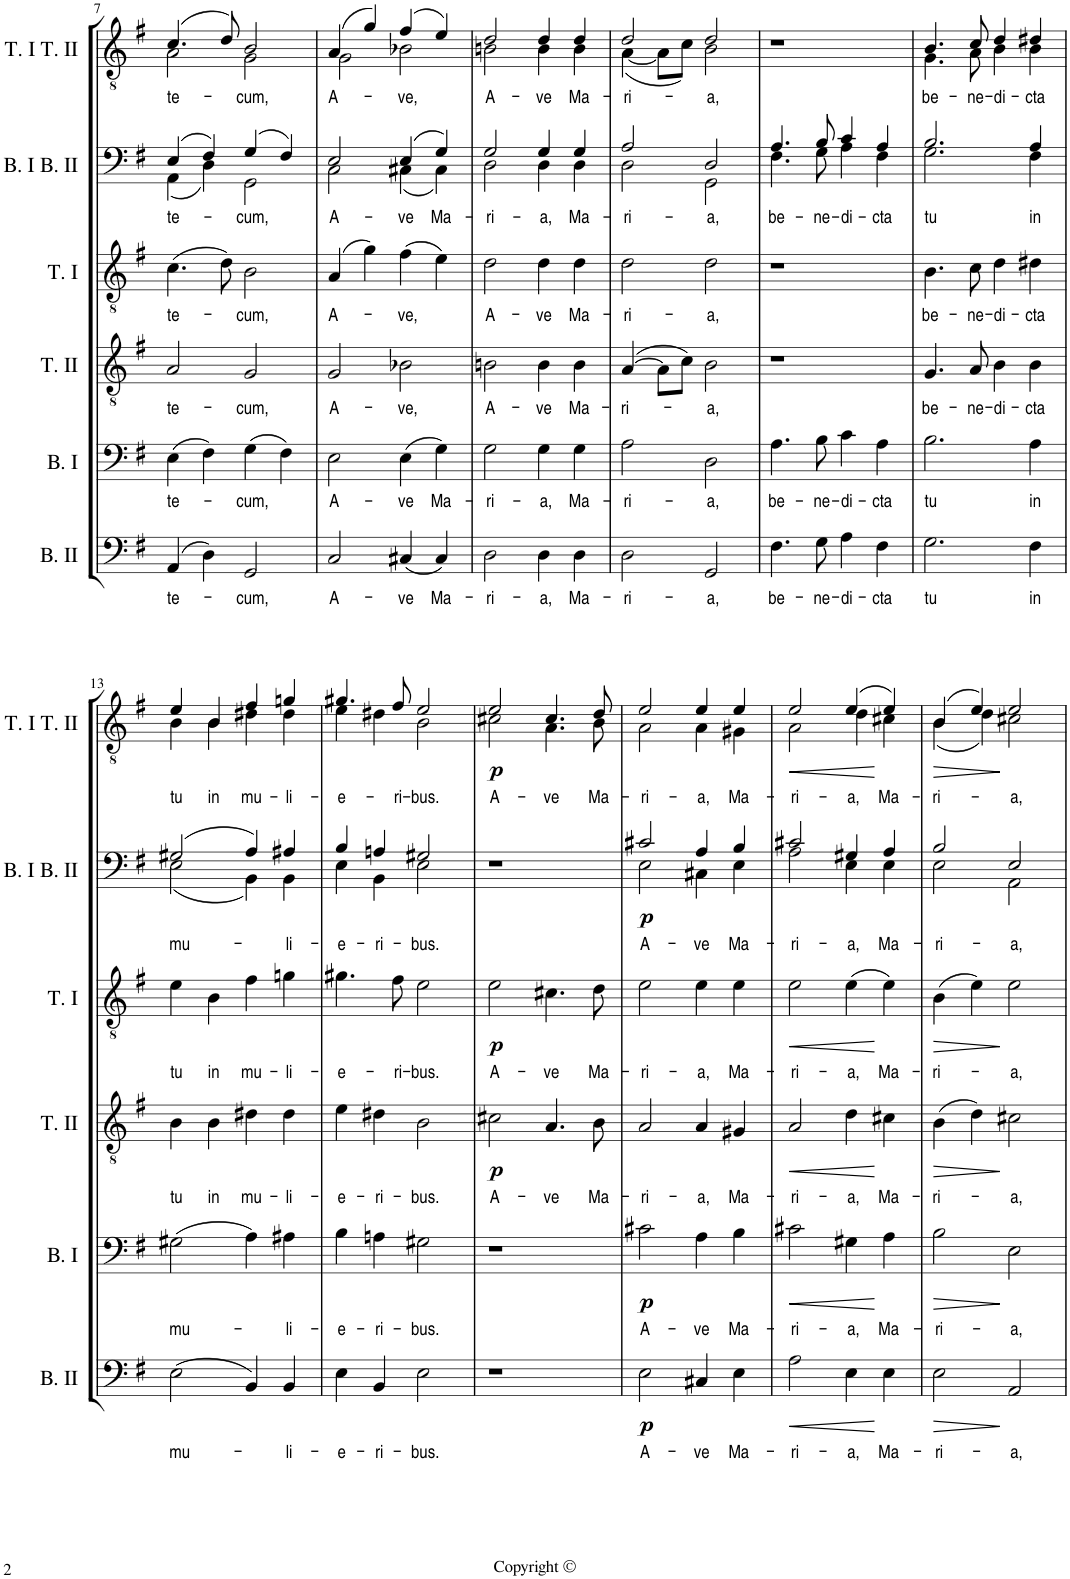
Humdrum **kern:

**kern	**text	**dynam	**kern	**text	**dynam	**kern	**text	**dynam	**kern	**text	**dynam	**kern	**text	**dynam	**kern	**text	**dynam
*part6	*part6	*part6	*part5	*part5	*part5	*part4	*part4	*part4	*part3	*part3	*part3	*part2	*part2	*part2	*part1	*part1	*part1
*staff6	*staff6	*staff6	*staff5	*staff5	*staff5	*staff4	*staff4	*staff4	*staff3	*staff3	*staff3	*staff2	*staff2	*staff2	*staff1	*staff1	*staff1
*I"Bass II	*	*	*I"Bass I	*	*	*I"Tenor II	*	*	*I"Tenor I	*	*	*I"Bass I Bass II	*	*	*I"Tenor I Tenor II	*	*
*I'B. II	*	*	*I'B. I	*	*	*I'T. II	*	*	*I'T. I	*	*	*I'B. I B. II	*	*	*I'T. I T. II	*	*
!!LO:PB:g=z
*clefF4	*	*	*clefF4	*	*	*clefGv2	*	*	*clefGv2	*	*	*clefF4	*	*	*clefGv2	*	*
*	*	*	*	*	*	*Trd7c12	*	*	*Trd7c12	*	*	*	*	*	*Trd7c12	*	*
*k[f#]	*	*	*k[f#]	*	*	*k[f#]	*	*	*k[f#]	*	*	*k[f#]	*	*	*k[f#]	*	*
*G:	*	*	*G:	*	*	*G:	*	*	*G:	*	*	*G:	*	*	*G:	*	*
*M4/4	*	*	*M4/4	*	*	*M4/4	*	*	*M4/4	*	*	*M4/4	*	*	*M4/4	*	*
*met(c)	*	*	*met(c)	*	*	*met(c)	*	*	*met(c)	*	*	*met(c)	*	*	*met(c)	*	*
=7	=7	=7	=7	=7	=7	=7	=7	=7	=7	=7	=7	=7	=7	=7	=7	=7	=7
!	!LO:LY:b	!	!	!LO:LY:b	!	!	!LO:LY:b	!	!	!LO:LY:b	!	!	!LO:LY:b	!	!	!LO:LY:b	!
*	*	*	*	*	*	*	*	*	*	*	*	*^	*	*	*^	*	*
(4AA/	te-	.	(4E\	te-	.	2A/	te-	.	(4.c\	te-	.	(4E/	(4AA\	te-	.	(4.c/	2A\	te-	.
4D\)	.	.	4F#\)	.	.	.	.	.	.	.	.	4F#/)	4D\)	.	.	.	.	.	.
.	.	.	.	.	.	.	.	.	8d\)	.	.	.	.	.	.	8d/)	.	.	.
!	!LO:LY:b	!	!	!LO:LY:b	!	!	!LO:LY:b	!	!	!LO:LY:b	!	!	!	!LO:LY:b	!	!	!	!LO:LY:b	!
2GG/	-cum,	.	(4G\	-cum,	.	2G/	-cum,	.	2B\	-cum,	.	(4G/	2GG\	-cum,	.	2B/	2G\	-cum,	.
.	.	.	4F#\)	.	.	.	.	.	.	.	.	4F#/)	.	.	.	.	.	.	.
=8	=8	=8	=8	=8	=8	=8	=8	=8	=8	=8	=8	=8	=8	=8	=8	=8	=8	=8	=8
!	!LO:LY:b	!	!	!LO:LY:b	!	!	!LO:LY:b	!	!	!LO:LY:b	!	!	!	!LO:LY:b	!	!	!	!LO:LY:b	!
2C/	A-	.	2E\	A-	.	2G/	A-	.	(4A/	A-	.	2E/	2C\	A-	.	(4A/	2G\	A-	.
.	.	.	.	.	.	.	.	.	4g\)	.	.	.	.	.	.	4g/)	.	.	.
!	!LO:LY:b	!	!	!LO:LY:b	!	!	!LO:LY:b	!	!	!LO:LY:b	!	!	!	!LO:LY:b	!	!	!	!LO:LY:b	!
(4C#X/	-ve	.	(4E\	-ve	.	2B-X\	-ve,	.	(4f#\	-ve,	.	(4E/	(4C#X\	-ve	.	(4f#/	2B-X\	-ve,	.
!	!LO:LY:b	!	!	!LO:LY:b	!	!	!	!	!	!	!	!	!	!LO:LY:b	!	!	!	!	!
4C#/)	Ma-	.	4G\)	Ma-	.	.	.	.	4e\)	.	.	4G/)	4C#\)	Ma-	.	4e/)	.	.	.
=9	=9	=9	=9	=9	=9	=9	=9	=9	=9	=9	=9	=9	=9	=9	=9	=9	=9	=9	=9
!	!LO:LY:b	!	!	!LO:LY:b	!	!	!LO:LY:b	!	!	!LO:LY:b	!	!	!	!LO:LY:b	!	!	!	!LO:LY:b	!
2D\	-ri-	.	2G\	-ri-	.	2Bn\	A-	.	2d\	A-	.	2G/	2D\	-ri-	.	2d/	2Bn\	A-	.
!	!LO:LY:b	!	!	!LO:LY:b	!	!	!LO:LY:b	!	!	!LO:LY:b	!	!	!	!LO:LY:b	!	!	!	!LO:LY:b	!
4D\	-a,	.	4G\	-a,	.	4B\	-ve	.	4d\	-ve	.	4G/	4D\	-a,	.	4d/	4B\	-ve	.
!	!LO:LY:b	!	!	!LO:LY:b	!	!	!LO:LY:b	!	!	!LO:LY:b	!	!	!	!LO:LY:b	!	!	!	!LO:LY:b	!
4D\	Ma-	.	4G\	Ma-	.	4B\	Ma-	.	4d\	Ma-	.	4G/	4D\	Ma-	.	4d/	4B\	Ma-	.
=10	=10	=10	=10	=10	=10	=10	=10	=10	=10	=10	=10	=10	=10	=10	=10	=10	=10	=10	=10
!	!LO:LY:b	!	!	!LO:LY:b	!	!	!LO:LY:b	!	!	!LO:LY:b	!	!	!	!LO:LY:b	!	!	!	!LO:LY:b	!
2D\	-ri-	.	2A\	-ri-	.	([4A/	-ri-	.	2d\	-ri-	.	2A/	2D\	-ri-	.	2d/	([4A\	-ri-	.
.	.	.	.	.	.	8A\L]	.	.	.	.	.	.	.	.	.	.	8A\L]	.	.
.	.	.	.	.	.	8c\J)	.	.	.	.	.	.	.	.	.	.	8c\J)	.	.
!	!LO:LY:b	!	!	!LO:LY:b	!	!	!LO:LY:b	!	!	!LO:LY:b	!	!	!	!LO:LY:b	!	!	!	!LO:LY:b	!
2GG/	-a,	.	2D\	-a,	.	2B\	-a,	.	2d\	-a,	.	2D/	2GG\	-a,	.	2d/	2B\	-a,	.
=11	=11	=11	=11	=11	=11	=11	=11	=11	=11	=11	=11	=11	=11	=11	=11	=11	=11	=11	=11
!	!LO:LY:b	!	!	!LO:LY:b	!	!	!	!	!	!	!	!	!	!LO:LY:b	!	!	!	!	!
*	*	*	*	*	*	*	*	*	*	*	*	*	*	*	*	*v	*v	*	*
4.F#\	be-	.	4.A\	be-	.	1r	.	.	1r	.	.	4.A/	4.F#\	be-	.	1r	.	.
!	!LO:LY:b	!	!	!LO:LY:b	!	!	!	!	!	!	!	!	!	!LO:LY:b	!	!	!	!
8G\	-ne-	.	8B\	-ne-	.	.	.	.	.	.	.	8B/	8G\	-ne-	.	.	.	.
!	!LO:LY:b	!	!	!LO:LY:b	!	!	!	!	!	!	!	!	!	!LO:LY:b	!	!	!	!
4A\	-di-	.	4c\	-di-	.	.	.	.	.	.	.	4c/	4A\	-di-	.	.	.	.
!	!LO:LY:b	!	!	!LO:LY:b	!	!	!	!	!	!	!	!	!	!LO:LY:b	!	!	!	!
4F#\	-cta	.	4A\	-cta	.	.	.	.	.	.	.	4A/	4F#\	-cta	.	.	.	.
=12	=12	=12	=12	=12	=12	=12	=12	=12	=12	=12	=12	=12	=12	=12	=12	=12	=12	=12
!	!LO:LY:b	!	!	!LO:LY:b	!	!	!LO:LY:b	!	!	!LO:LY:b	!	!	!	!LO:LY:b	!	!	!LO:LY:b	!
*	*	*	*	*	*	*	*	*	*	*	*	*	*	*	*	*^	*	*
2.G\	tu	.	2.B\	tu	.	4.G/	be-	.	4.B\	be-	.	2.B/	2.G\	tu	.	4.B/	4.G\	be-	.
!	!	!	!	!	!	!	!LO:LY:b	!	!	!LO:LY:b	!	!	!	!	!	!	!	!LO:LY:b	!
.	.	.	.	.	.	8A/	-ne-	.	8c\	-ne-	.	.	.	.	.	8c/	8A\	-ne-	.
!	!	!	!	!	!	!	!LO:LY:b	!	!	!LO:LY:b	!	!	!	!	!	!	!	!LO:LY:b	!
.	.	.	.	.	.	4B\	-di-	.	4d\	-di-	.	.	.	.	.	4d/	4B\	-di-	.
!	!LO:LY:b	!	!	!LO:LY:b	!	!	!LO:LY:b	!	!	!LO:LY:b	!	!	!	!LO:LY:b	!	!	!	!LO:LY:b	!
4F#\	in	.	4A\	in	.	4B\	-cta	.	4d#X\	-cta	.	4A/	4F#\	in	.	4d#X/	4B\	-cta	.
!!LO:LB:g=z	!!
=13	=13	=13	=13	=13	=13	=13	=13	=13	=13	=13	=13	=13	=13	=13	=13	=13	=13	=13	=13
!	!LO:LY:b	!	!	!LO:LY:b	!	!	!LO:LY:b	!	!	!LO:LY:b	!	!	!	!LO:LY:b	!	!	!	!LO:LY:b	!
(2E\	mu-	.	(2G#X\	mu-	.	4B\	tu	.	4e\	tu	.	(2G#X/	(2E\	mu-	.	4e/	4B\	tu	.
!	!	!	!	!	!	!	!LO:LY:b	!	!	!LO:LY:b	!	!	!	!	!	!	!	!LO:LY:b	!
.	.	.	.	.	.	4B\	in	.	4B\	in	.	.	.	.	.	4B/	4B\	in	.
!	!	!	!	!	!	!	!LO:LY:b	!	!	!LO:LY:b	!	!	!	!	!	!	!	!LO:LY:b	!
4BB/)	.	.	4A\)	.	.	4d#X\	mu-	.	4f#\	mu-	.	4A/)	4BB\)	.	.	4f#/	4d#X\	mu-	.
!	!LO:LY:b	!	!	!LO:LY:b	!	!	!LO:LY:b	!	!	!LO:LY:b	!	!	!	!LO:LY:b	!	!	!	!LO:LY:b	!
4BB/	-li-	.	4A#X\	-li-	.	4d#\	-li-	.	4gn\	-li-	.	4A#X/	4BB\	-li-	.	4gn/	4d#\	-li-	.
=14	=14	=14	=14	=14	=14	=14	=14	=14	=14	=14	=14	=14	=14	=14	=14	=14	=14	=14	=14
!	!LO:LY:b	!	!	!LO:LY:b	!	!	!LO:LY:b	!	!	!LO:LY:b	!	!	!	!LO:LY:b	!	!	!	!LO:LY:b	!
4E\	-e-	.	4B\	-e-	.	4e\	-e-	.	4.g#X\	-e-	.	4B/	4E\	-e-	.	4.g#X/	4e\	-e-	.
!	!LO:LY:b	!	!	!LO:LY:b	!	!	!LO:LY:b	!	!	!	!	!	!	!LO:LY:b	!	!	!	!	!
4BB/	-ri-	.	4An\	-ri-	.	4d#X\	-ri-	.	.	.	.	4An/	4BB\	-ri-	.	.	4d#X\	.	.
!	!	!	!	!	!	!	!	!	!	!LO:LY:b	!	!	!	!	!	!	!	!LO:LY:b	!
.	.	.	.	.	.	.	.	.	8f#\	-ri-	.	.	.	.	.	8f#/	.	-ri-	.
!	!LO:LY:b	!	!	!LO:LY:b	!	!	!LO:LY:b	!	!	!LO:LY:b	!	!	!	!LO:LY:b	!	!	!	!LO:LY:b	!
2E\	-bus.	.	2G#X\	-bus.	.	2B\	-bus.	.	2e\	-bus.	.	2G#X/	2E\	-bus.	.	2e/	2B\	-bus.	.
=15	=15	=15	=15	=15	=15	=15	=15	=15	=15	=15	=15	=15	=15	=15	=15	=15	=15	=15	=15
!	!	!	!	!	!	!	!LO:LY:b	!LO:DY:b	!	!LO:LY:b	!LO:DY:b	!	!	!	!	!	!	!LO:LY:b	!LO:DY:b
*	*	*	*	*	*	*	*	*	*	*	*	*v	*v	*	*	*	*	*	*
1r	.	.	1r	.	.	2c#X\	A-	p	2e\	A-	p	1r	.	.	2e/	2c#X\	A-	p
!	!	!	!	!	!	!	!LO:LY:b	!	!	!LO:LY:b	!	!	!	!	!	!	!LO:LY:b	!
.	.	.	.	.	.	4.A/	-ve	.	4.c#X\	-ve	.	.	.	.	4.c#/	4.A\	-ve	.
!	!	!	!	!	!	!	!LO:LY:b	!	!	!LO:LY:b	!	!	!	!	!	!	!LO:LY:b	!
.	.	.	.	.	.	8B\	Ma-	.	8d\	Ma-	.	.	.	.	8d/	8B\	Ma-	.
=16	=16	=16	=16	=16	=16	=16	=16	=16	=16	=16	=16	=16	=16	=16	=16	=16	=16	=16
!	!LO:LY:b	!LO:DY:b	!	!LO:LY:b	!LO:DY:b	!	!LO:LY:b	!	!	!LO:LY:b	!	!	!LO:LY:b	!LO:DY:b	!	!	!LO:LY:b	!
*	*	*	*	*	*	*	*	*	*	*	*	*^	*	*	*	*	*	*
2E\	A-	p	2c#X\	A-	p	2A/	-ri-	.	2e\	-ri-	.	2c#X/	2E\	A-	p	2e/	2A\	-ri-	.
!	!LO:LY:b	!	!	!LO:LY:b	!	!	!LO:LY:b	!	!	!LO:LY:b	!	!	!	!LO:LY:b	!	!	!	!LO:LY:b	!
4C#X/	-ve	.	4A\	-ve	.	4A/	-a,	.	4e\	-a,	.	4A/	4C#X\	-ve	.	4e/	4A\	-a,	.
!	!LO:LY:b	!	!	!LO:LY:b	!	!	!LO:LY:b	!	!	!LO:LY:b	!	!	!	!LO:LY:b	!	!	!	!LO:LY:b	!
4E\	Ma-	.	4B\	Ma-	.	4G#X/	Ma-	.	4e\	Ma-	.	4B/	4E\	Ma-	.	4e/	4G#X\	Ma-	.
=17	=17	=17	=17	=17	=17	=17	=17	=17	=17	=17	=17	=17	=17	=17	=17	=17	=17	=17	=17
!	!LO:LY:b	!LO:HP:b	!	!LO:LY:b	!LO:HP:b	!	!LO:LY:b	!LO:HP:b	!	!LO:LY:b	!LO:HP:b	!	!	!LO:LY:b	!	!	!	!LO:LY:b	!LO:HP:b
2A\	-ri-	<	2c#X\	-ri-	<	2A/	-ri-	<	2e\	-ri-	<	2c#X/	2A\	-ri-	.	2e/	2A\	-ri-	<
!	!LO:LY:b	!	!	!LO:LY:b	!	!	!LO:LY:b	!	!	!LO:LY:b	!	!	!	!LO:LY:b	!	!	!	!LO:LY:b	!
4E\	-a,	.	4G#X\	-a,	.	4d\	-a,	.	(4e\	-a,	.	4G#X/	4E\	-a,	.	(4e/	4d\	-a,	.
!	!LO:LY:b	!	!	!LO:LY:b	!	!	!LO:LY:b	!	!	!LO:LY:b	!	!	!	!LO:LY:b	!	!	!	!LO:LY:b	!
4E\	Ma-	.	4A\	Ma-	.	4c#X\	Ma-	.	4e\)	Ma-	.	4A/	4E\	Ma-	.	4e/)	4c#X\	Ma-	[
=18	=18	=18	=18	=18	=18	=18	=18	=18	=18	=18	=18	=18	=18	=18	=18	=18	=18	=18	=18
!	!LO:LY:b	!	!	!LO:LY:b	!	!	!LO:LY:b	!	!	!LO:LY:b	!	!	!	!LO:LY:b	!	!	!	!LO:LY:b	!LO:HP:b
2E\	-ri-	.	2B\	-ri-	.	(4B\	-ri-	.	(4B\	-ri-	.	2B/	2E\	-ri-	.	(4B/	(4B\	-ri-	>
.	.	.	.	.	.	4d\)	.	.	4e\)	.	.	.	.	.	.	4e/)	4d\)	.	.
!	!LO:LY:b	!	!	!LO:LY:b	!	!	!LO:LY:b	!	!	!LO:LY:b	!	!	!	!LO:LY:b	!	!	!	!LO:LY:b	!
2AA/	-a,	[	2E\	-a,	[	2c#X\	-a,	[	2e\	-a,	[	2E/	2AA\	-a,	.	2e/	2c#X\	-a,	]
*	*	*	*	*	*	*	*	*	*	*	*	*v	*v	*	*	*	*	*	*
*	*	*	*	*	*	*	*	*	*	*	*	*	*	*	*v	*v	*	*
=	=	=	=	=	=	=	=	=	=	=	=	=	=	=	=	=	=
*-	*-	*-	*-	*-	*-	*-	*-	*-	*-	*-	*-	*-	*-	*-	*-	*-	*-
